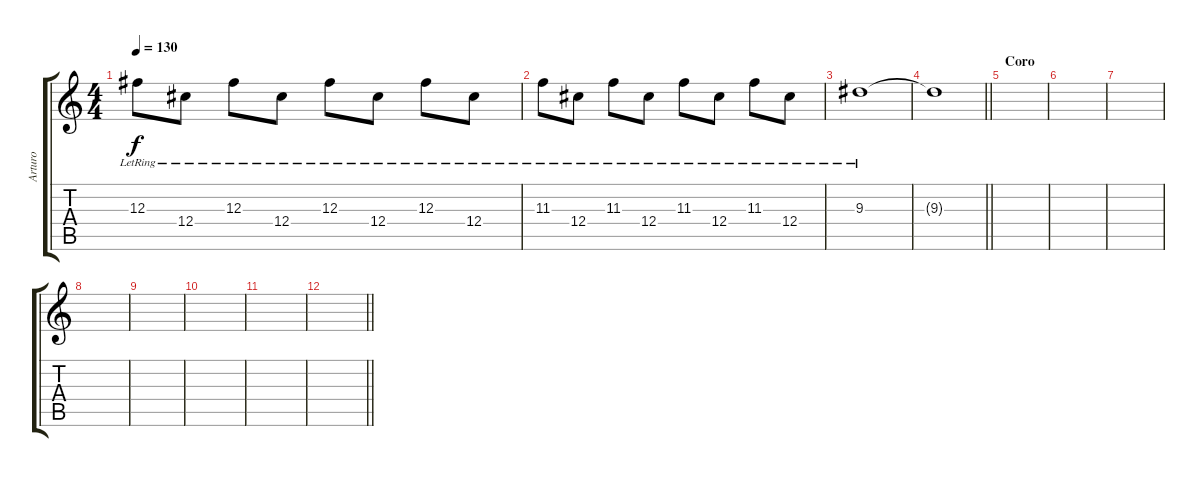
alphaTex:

\track ("Arturo " "Arturo ") {instrument electricguitarjazz}
\staff {score tabs}
\tuning (Eb4 Bb3 Gb3 Db3 Ab2 Eb2) {hide}
\ts (4 4)
\tempo 130
\clef g2
\ks c
12.3{lr}.8{dy f} 12.4{lr}.8 12.3{lr}.8 12.4{lr}.8 12.3{lr}.8 12.4{lr}.8 12.3{lr}.8 12.4{lr}.8 |
11.3{lr}.8 12.4{lr}.8 11.3{lr}.8 12.4{lr}.8 11.3{lr}.8 12.4{lr}.8 11.3{lr}.8 12.4{lr}.8 |
9.3{lr}.1 |
\barLineRight lightlight
9.3{t}.1 |
\section ("" "Coro")
|
|
|
|
|
|
|
\barLineRight lightlight
